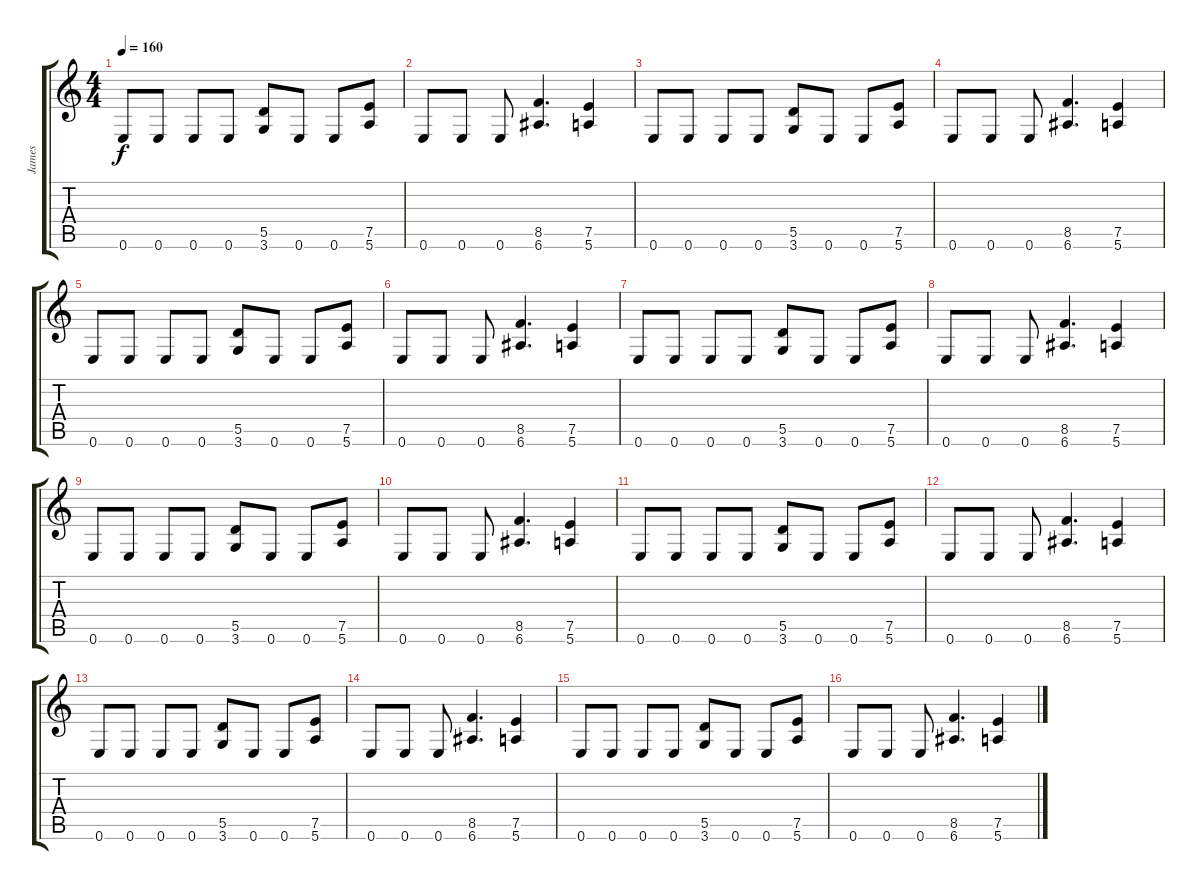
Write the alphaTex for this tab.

\track ("James" "James") {instrument distortionguitar}
\staff {score tabs}
\tuning (E4 B3 G3 D3 A2 E2) {hide}
\ts (4 4)
\tempo 160
\clef g2
\ks c
0.6.8{dy f} 0.6.8 0.6.8 0.6.8 (5.5 3.6).8 0.6.8 0.6.8 (7.5 5.6).8 |
0.6.8 0.6.8 0.6.8 (8.5 6.6).4{d} (7.5 5.6).4 |
0.6.8 0.6.8 0.6.8 0.6.8 (5.5 3.6).8 0.6.8 0.6.8 (7.5 5.6).8 |
0.6.8 0.6.8 0.6.8 (8.5 6.6).4{d} (7.5 5.6).4 |
0.6.8 0.6.8 0.6.8 0.6.8 (5.5 3.6).8 0.6.8 0.6.8 (7.5 5.6).8 |
0.6.8 0.6.8 0.6.8 (8.5 6.6).4{d} (7.5 5.6).4 |
0.6.8 0.6.8 0.6.8 0.6.8 (5.5 3.6).8 0.6.8 0.6.8 (7.5 5.6).8 |
0.6.8 0.6.8 0.6.8 (8.5 6.6).4{d} (7.5 5.6).4 |
0.6.8 0.6.8 0.6.8 0.6.8 (5.5 3.6).8 0.6.8 0.6.8 (7.5 5.6).8 |
0.6.8 0.6.8 0.6.8 (8.5 6.6).4{d} (7.5 5.6).4 |
0.6.8 0.6.8 0.6.8 0.6.8 (5.5 3.6).8 0.6.8 0.6.8 (7.5 5.6).8 |
0.6.8 0.6.8 0.6.8 (8.5 6.6).4{d} (7.5 5.6).4 |
0.6.8 0.6.8 0.6.8 0.6.8 (5.5 3.6).8 0.6.8 0.6.8 (7.5 5.6).8 |
0.6.8 0.6.8 0.6.8 (8.5 6.6).4{d} (7.5 5.6).4 |
0.6.8 0.6.8 0.6.8 0.6.8 (5.5 3.6).8 0.6.8 0.6.8 (7.5 5.6).8 |
0.6.8 0.6.8 0.6.8 (8.5 6.6).4{d} (7.5 5.6).4
